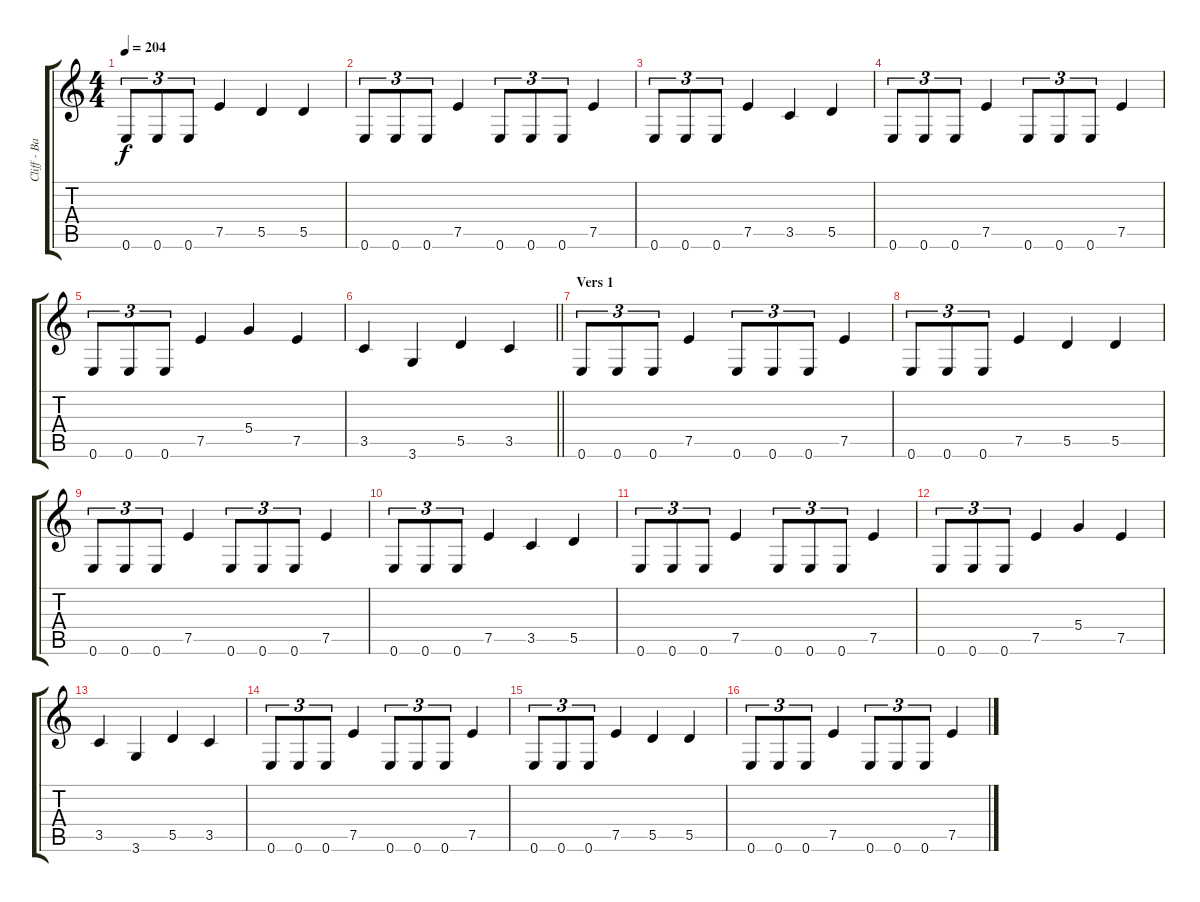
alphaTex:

\track ("Cliff - Bass" "Cliff - Ba") {solo instrument electricbassfinger}
\staff {score tabs}
\tuning (E4 B3 G3 D3 A2 E2) {hide}
\ts (4 4)
\tempo 204
\clef g2
\ks c
0.6.8{tu (3 2) dy f} 0.6.8{tu (3 2)} 0.6.8{tu (3 2)} 7.5.4 5.5.4 5.5.4 |
0.6.8{tu (3 2)} 0.6.8{tu (3 2)} 0.6.8{tu (3 2)} 7.5.4 0.6.8{tu (3 2)} 0.6.8{tu (3 2)} 0.6.8{tu (3 2)} 7.5.4 |
0.6.8{tu (3 2)} 0.6.8{tu (3 2)} 0.6.8{tu (3 2)} 7.5.4 3.5.4 5.5.4 |
0.6.8{tu (3 2)} 0.6.8{tu (3 2)} 0.6.8{tu (3 2)} 7.5.4 0.6.8{tu (3 2)} 0.6.8{tu (3 2)} 0.6.8{tu (3 2)} 7.5.4 |
0.6.8{tu (3 2)} 0.6.8{tu (3 2)} 0.6.8{tu (3 2)} 7.5.4 5.4.4 7.5.4 |
\barLineRight lightlight
3.5.4 3.6.4 5.5.4 3.5.4 |
\section ("" "Vers 1")
0.6.8{tu (3 2)} 0.6.8{tu (3 2)} 0.6.8{tu (3 2)} 7.5.4 0.6.8{tu (3 2)} 0.6.8{tu (3 2)} 0.6.8{tu (3 2)} 7.5.4 |
0.6.8{tu (3 2)} 0.6.8{tu (3 2)} 0.6.8{tu (3 2)} 7.5.4 5.5.4 5.5.4 |
0.6.8{tu (3 2)} 0.6.8{tu (3 2)} 0.6.8{tu (3 2)} 7.5.4 0.6.8{tu (3 2)} 0.6.8{tu (3 2)} 0.6.8{tu (3 2)} 7.5.4 |
0.6.8{tu (3 2)} 0.6.8{tu (3 2)} 0.6.8{tu (3 2)} 7.5.4 3.5.4 5.5.4 |
0.6.8{tu (3 2)} 0.6.8{tu (3 2)} 0.6.8{tu (3 2)} 7.5.4 0.6.8{tu (3 2)} 0.6.8{tu (3 2)} 0.6.8{tu (3 2)} 7.5.4 |
0.6.8{tu (3 2)} 0.6.8{tu (3 2)} 0.6.8{tu (3 2)} 7.5.4 5.4.4 7.5.4 |
3.5.4 3.6.4 5.5.4 3.5.4 |
0.6.8{tu (3 2)} 0.6.8{tu (3 2)} 0.6.8{tu (3 2)} 7.5.4 0.6.8{tu (3 2)} 0.6.8{tu (3 2)} 0.6.8{tu (3 2)} 7.5.4 |
0.6.8{tu (3 2)} 0.6.8{tu (3 2)} 0.6.8{tu (3 2)} 7.5.4 5.5.4 5.5.4 |
0.6.8{tu (3 2)} 0.6.8{tu (3 2)} 0.6.8{tu (3 2)} 7.5.4 0.6.8{tu (3 2)} 0.6.8{tu (3 2)} 0.6.8{tu (3 2)} 7.5.4
